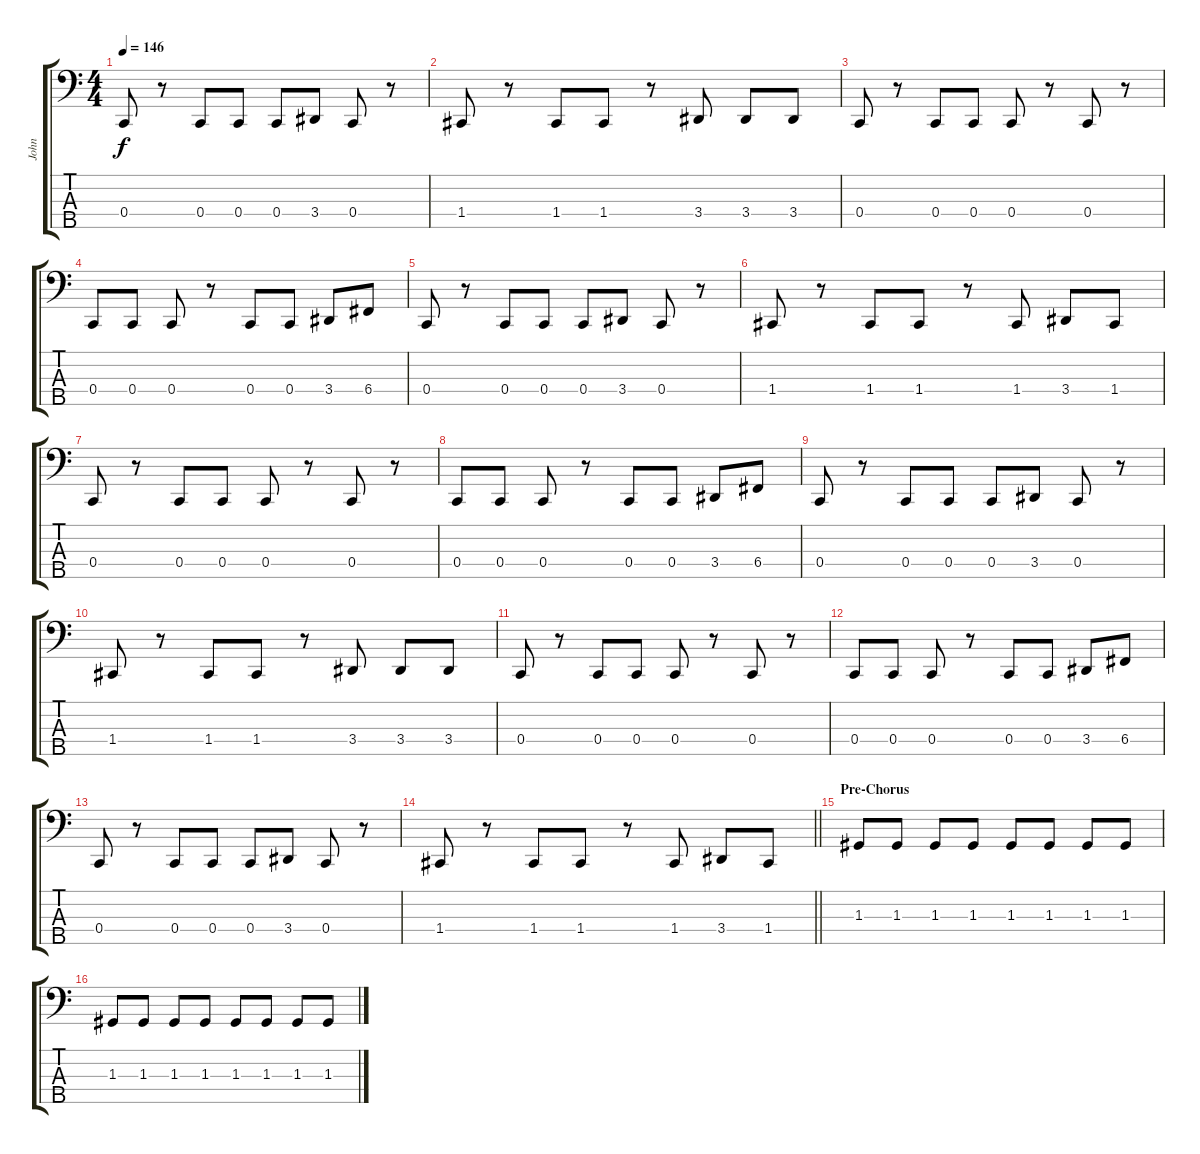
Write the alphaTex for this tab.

\track ("John" "John") {instrument electricbassfinger}
\staff {score tabs}
\tuning (F2 C2 G1 C1 A0) {hide}
\ts (4 4)
\tempo 146
\clef f4
\ks c
0.4.8{dy f} r.8 0.4.8 0.4.8 0.4.8 3.4.8 0.4.8 r.8 |
1.4.8 r.8 1.4.8 1.4.8 r.8 3.4.8 3.4.8 3.4.8 |
0.4.8 r.8 0.4.8 0.4.8 0.4.8 r.8 0.4.8 r.8 |
0.4.8 0.4.8 0.4.8 r.8 0.4.8 0.4.8 3.4.8 6.4.8 |
0.4.8 r.8 0.4.8 0.4.8 0.4.8 3.4.8 0.4.8 r.8 |
1.4.8 r.8 1.4.8 1.4.8 r.8 1.4.8 3.4.8 1.4.8 |
0.4.8 r.8 0.4.8 0.4.8 0.4.8 r.8 0.4.8 r.8 |
0.4.8 0.4.8 0.4.8 r.8 0.4.8 0.4.8 3.4.8 6.4.8 |
0.4.8 r.8 0.4.8 0.4.8 0.4.8 3.4.8 0.4.8 r.8 |
1.4.8 r.8 1.4.8 1.4.8 r.8 3.4.8 3.4.8 3.4.8 |
0.4.8 r.8 0.4.8 0.4.8 0.4.8 r.8 0.4.8 r.8 |
0.4.8 0.4.8 0.4.8 r.8 0.4.8 0.4.8 3.4.8 6.4.8 |
0.4.8 r.8 0.4.8 0.4.8 0.4.8 3.4.8 0.4.8 r.8 |
\barLineRight lightlight
1.4.8 r.8 1.4.8 1.4.8 r.8 1.4.8 3.4.8 1.4.8 |
\section ("" "Pre-Chorus")
1.3.8 1.3.8 1.3.8 1.3.8 1.3.8 1.3.8 1.3.8 1.3.8 |
1.3.8 1.3.8 1.3.8 1.3.8 1.3.8 1.3.8 1.3.8 1.3.8
